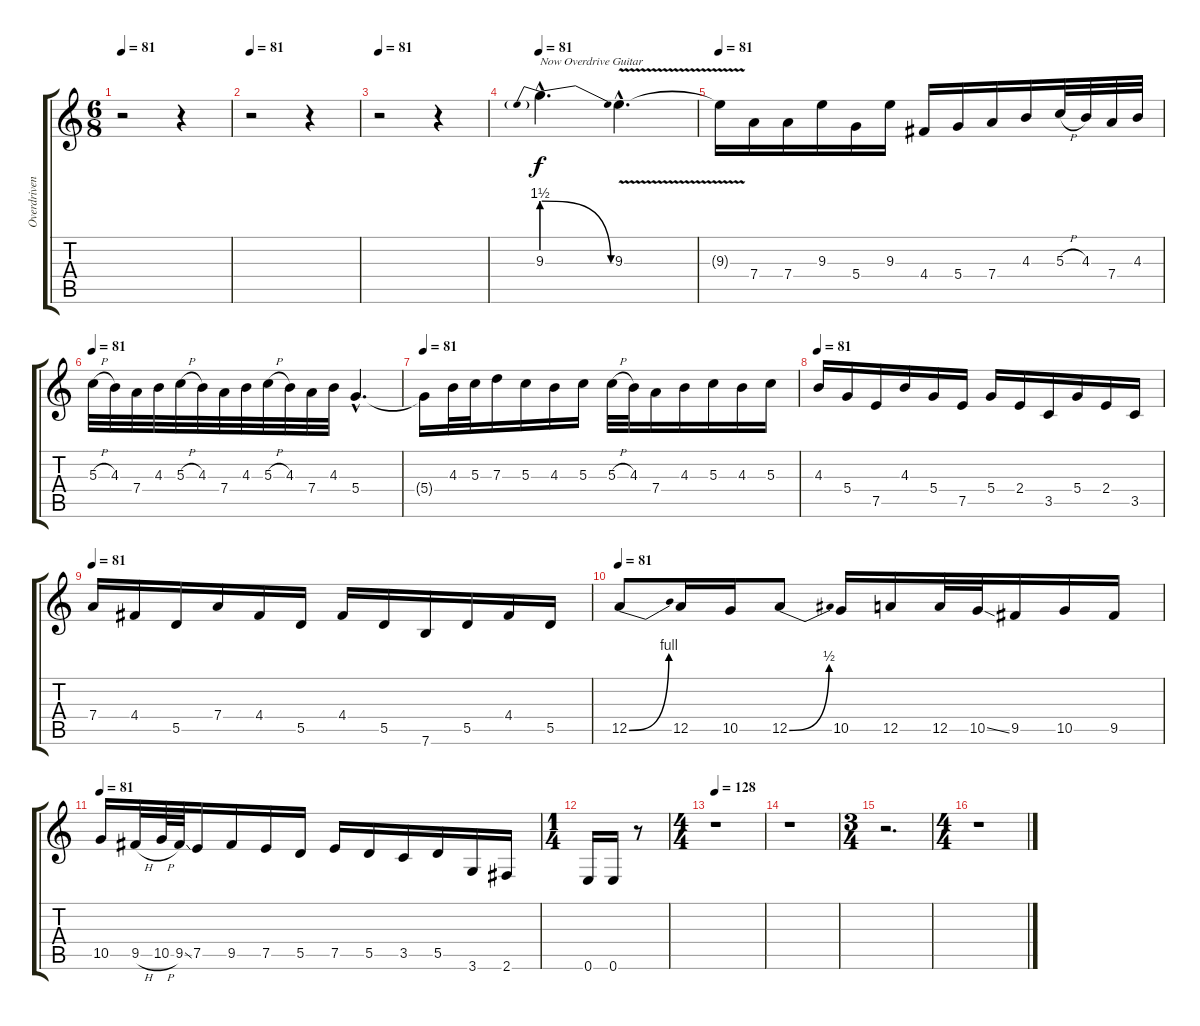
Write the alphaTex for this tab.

\track ("Overdriven Guitar I" "Overdriven") {instrument overdrivenguitar}
\staff {score tabs}
\tuning (E4 B3 G3 D3 A2 E2) {hide}
\ts (6 8)
\tempo 81
\clef g2
\ks c
r.2{dy f} r.4 |
\tempo 81
r.2 r.4 |
\tempo 81
r.2 r.4 |
\tempo 81
9.3{be (prebendrelease 0 6 60 0) hac}.4{d txt "Now Overdrive Guitar" volume 16 instrument overdrivenguitar} 9.3{v hac}.4{d} |
\tempo 81
9.3{t}.16 7.4.16 7.4.16 9.3.16 5.4.16 9.3.16 4.4.16 5.4.16 7.4.16 4.3.16 5.3{h}.32 4.3.32 7.4.32 4.3.32 |
\tempo 81
5.3{h}.32 4.3.32 7.4.32 4.3.32 5.3{h}.32 4.3.32 7.4.32 4.3.32 5.3{h}.32 4.3.32 7.4.32 4.3.32 5.4{hac}.4{d} |
\tempo 81
5.4{t}.16 4.3.32 5.3.32 7.3.16 5.3.16 4.3.16 5.3.16 5.3{h}.32 4.3.32 7.4.16 4.3.16 5.3.16 4.3.16 5.3.16 |
\tempo 81
4.3.16 5.4.16 7.5.16 4.3.16 5.4.16 7.5.16 5.4.16 2.4.16 3.5.16 5.4.16 2.4.16 3.5.16 |
\tempo 81
7.4.16 4.4.16 5.5.16 7.4.16 4.4.16 5.5.16 4.4.16 5.5.16 7.6.16 5.5.16 4.4.16 5.5.16 |
\tempo 81
12.5{be (bend 0 0 60 4)}.8 12.5.16 10.5.16 12.5{be (bend 0 0 60 2)}.8 10.5.16 12.5.16 12.5.32 10.5{ss}.32 9.5.16 10.5.16 9.5.16 |
\tempo 81
10.5.16 9.5{h}.32 10.5{h}.64 9.5{ss}.64 7.5.16 9.5.16 7.5.16 5.5.16 7.5.16 5.5.16 3.5.16 5.5.16 3.6.16 2.6.16 |
\ts (1 4)
0.6.16 0.6.16 r.8 |
\ts (4 4)
\tempo 128
r.1 |
r.1 |
\ts (3 4)
r.2{d} |
\ts (4 4)
r.1
